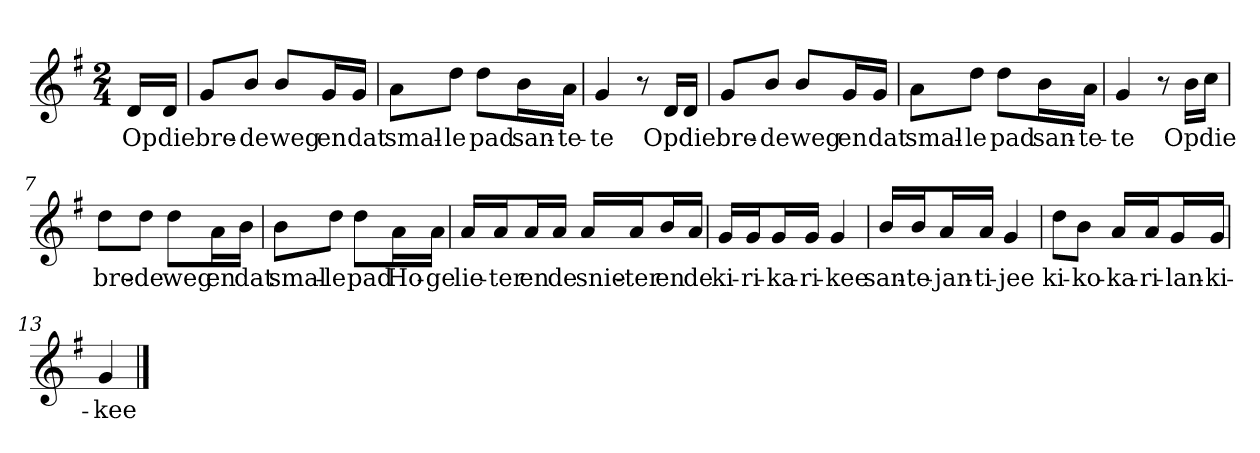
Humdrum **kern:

**kern	**text
*part1	*part1
*staff1	*staff1
*clefG2	*
*k[f#]	*
*G:	*
*M2/4	*
*MM120	*
=	=
16d/LL	Op
16d/JJ	die
=1	=1
8g/L	bre-
8b/J	-de
8b/L	weg
16g/L	en
16g/JJ	dat
=2	=2
8a\L	smal-
8dd\J	-le
8dd\L	pad
16b\L	san-
16a\JJ	-te-
=3	=3
4g	-te
8r	.
16d/LL	Op
16d/JJ	die
=4	=4
8g/L	bre-
8b/J	-de
8b/L	weg
16g/L	en
16g/JJ	dat
=5	=5
8a\L	smal-
8dd\J	-le
8dd\L	pad
16b\L	san-
16a\JJ	-te-
=6	=6
4g	-te
8r	.
16b\LL	Op
16cc\JJ	die
=7	=7
8dd\L	bre-
8dd\J	-de
8dd\L	weg
16a\L	en
16b\JJ	dat
=8	=8
8b\L	smal-
8dd\J	-le
8dd\L	pad
16a\L	Ho-
16a\JJ	-ge
=9	=9
16a/LL	lie-
16a/J	-ter
16a/L	en
16a/JJ	de
16a/LL	snie-
16a/J	-ter
16b/L	en
16a/JJ	de
=10	=10
16g/LL	ki-
16g/J	-ri-
16g/L	-ka-
16g/JJ	-ri-
4g	-kee
=11	=11
16b/LL	san-
16b/J	-te-
16a/L	-jan-
16a/JJ	-ti-
4g	-jee
=12	=12
8dd\L	ki-
8b\J	-ko-
16a/LL	-ka-
16a/J	-ri-
16g/L	-lan-
16g/JJ	-ki-
=13	=13
4g	-kee
==	==
*-	*-
